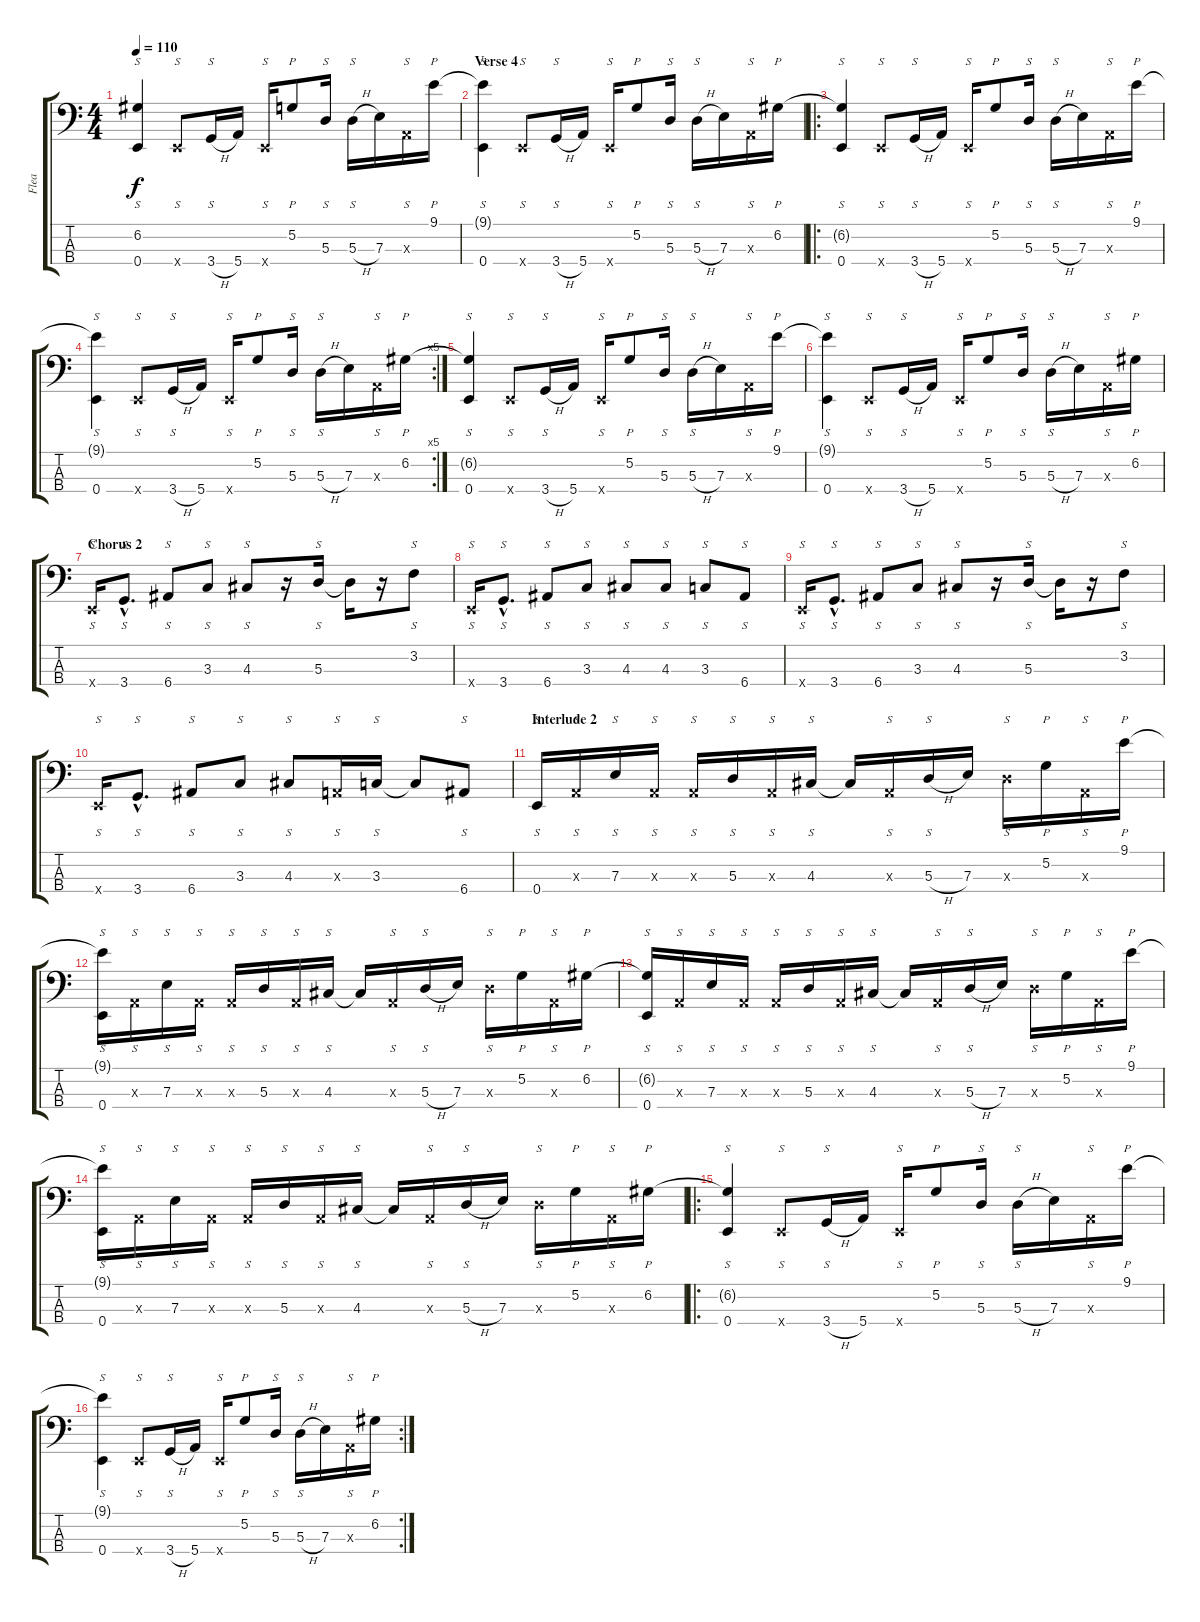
\track ("Flea" "Flea") {instrument slapbass1}
\staff {score tabs}
\tuning (G2 D2 A1 E1) {hide}
\ts (4 4)
\tempo 110
\clef f4
\ks c
(6.2{t} 0.4).4{s dy f} 0.4{x}.8{s} 3.4{h}.16{s} 5.4.16 0.4{x}.16{s} 5.2.8{p} 5.3.16{s} 5.3{h}.16{s} 7.3.16 0.3{x}.16{s} 9.1.16{p} |
\section ("" "Verse 4")
(9.1{t} 0.4).4{s} 0.4{x}.8{s} 3.4{h}.16{s} 5.4.16 0.4{x}.16{s} 5.2.8{p} 5.3.16{s} 5.3{h}.16{s} 7.3.16 0.3{x}.16{s} 6.2.16{p} |
\ro
(6.2{t} 0.4).4{s} 0.4{x}.8{s} 3.4{h}.16{s} 5.4.16 0.4{x}.16{s} 5.2.8{p} 5.3.16{s} 5.3{h}.16{s} 7.3.16 0.3{x}.16{s} 9.1.16{p} |
\rc 5
(9.1{t} 0.4).4{s} 0.4{x}.8{s} 3.4{h}.16{s} 5.4.16 0.4{x}.16{s} 5.2.8{p} 5.3.16{s} 5.3{h}.16{s} 7.3.16 0.3{x}.16{s} 6.2.16{p} |
(6.2{t} 0.4).4{s} 0.4{x}.8{s} 3.4{h}.16{s} 5.4.16 0.4{x}.16{s} 5.2.8{p} 5.3.16{s} 5.3{h}.16{s} 7.3.16 0.3{x}.16{s} 9.1.16{p} |
(9.1{t} 0.4).4{s} 0.4{x}.8{s} 3.4{h}.16{s} 5.4.16 0.4{x}.16{s} 5.2.8{p} 5.3.16{s} 5.3{h}.16{s} 7.3.16 0.3{x}.16{s} 6.2.16{p} |
\section ("" "Chorus 2")
0.4{x}.16{s} 3.4{hac}.8{s d} 6.4.8{s} 3.3.8{s} 4.3.8{s} r.16 5.3.16{s} 5.3{t}.16 r.16 3.2.8{s} |
0.4{x}.16{s} 3.4{hac}.8{s d} 6.4.8{s} 3.3.8{s} 4.3.8{s} 4.3.8{s} 3.3.8{s} 6.4.8{s} |
0.4{x}.16{s} 3.4{hac}.8{s d} 6.4.8{s} 3.3.8{s} 4.3.8{s} r.16 5.3.16{s} 5.3{t}.16 r.16 3.2.8{s} |
0.4{x}.16{s} 3.4{hac}.8{s d} 6.4.8{s} 3.3.8{s} 4.3.8{s} 0.3{x}.16{s} 3.3.16{s} 3.3{t}.8 6.4.8{s} |
\section ("" "Interlude 2")
0.4.16{s} 0.3{x}.16{s} 7.3.16{s} 0.3{x}.16{s} 0.3{x}.16{s} 5.3.16{s} 0.3{x}.16{s} 4.3.16{s} 4.3{t}.16 0.3{x}.16{s} 5.3{h}.16{s} 7.3.16 5.3{x}.16{s} 5.2.16{p} 0.3{x}.16{s} 9.1.16{p} |
(9.1{t} 0.4).16{s} 0.3{x}.16{s} 7.3.16{s} 0.3{x}.16{s} 0.3{x}.16{s} 5.3.16{s} 0.3{x}.16{s} 4.3.16{s} 4.3{t}.16 0.3{x}.16{s} 5.3{h}.16{s} 7.3.16 5.3{x}.16{s} 5.2.16{p} 0.3{x}.16{s} 6.2.16{p} |
(6.2{t} 0.4).16{s} 0.3{x}.16{s} 7.3.16{s} 0.3{x}.16{s} 0.3{x}.16{s} 5.3.16{s} 0.3{x}.16{s} 4.3.16{s} 4.3{t}.16 0.3{x}.16{s} 5.3{h}.16{s} 7.3.16 5.3{x}.16{s} 5.2.16{p} 0.3{x}.16{s} 9.1.16{p} |
(9.1{t} 0.4).16{s} 0.3{x}.16{s} 7.3.16{s} 0.3{x}.16{s} 0.3{x}.16{s} 5.3.16{s} 0.3{x}.16{s} 4.3.16{s} 4.3{t}.16 0.3{x}.16{s} 5.3{h}.16{s} 7.3.16 5.3{x}.16{s} 5.2.16{p} 0.3{x}.16{s} 6.2.16{p} |
\ro
(6.2{t} 0.4).4{s} 0.4{x}.8{s} 3.4{h}.16{s} 5.4.16 0.4{x}.16{s} 5.2.8{p} 5.3.16{s} 5.3{h}.16{s} 7.3.16 0.3{x}.16{s} 9.1.16{p} |
\rc 2
(9.1{t} 0.4).4{s} 0.4{x}.8{s} 3.4{h}.16{s} 5.4.16 0.4{x}.16{s} 5.2.8{p} 5.3.16{s} 5.3{h}.16{s} 7.3.16 0.3{x}.16{s} 6.2.16{p}
